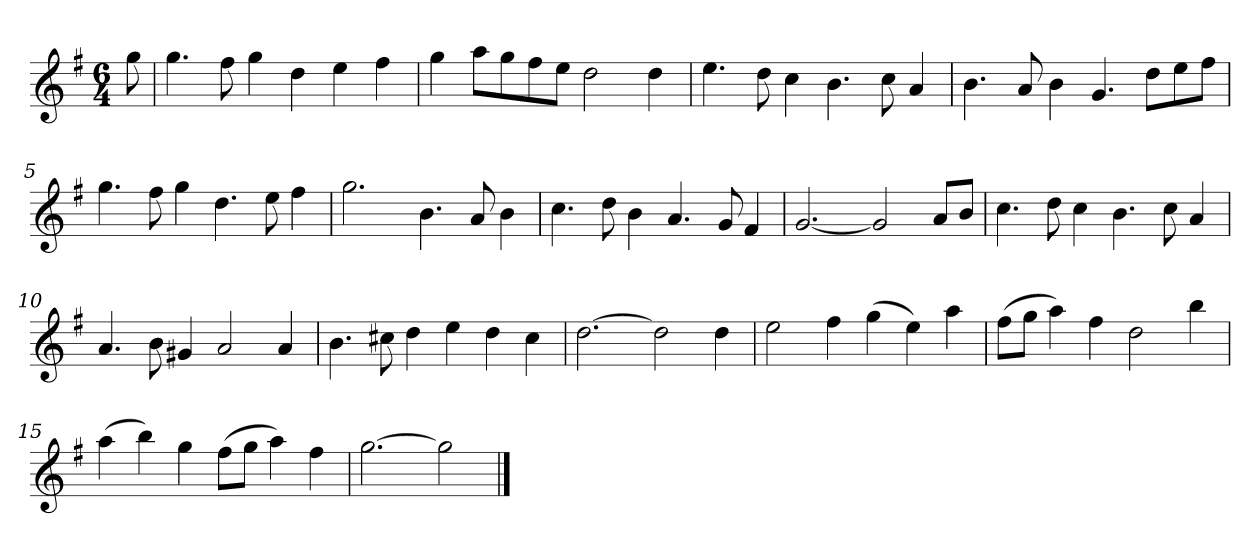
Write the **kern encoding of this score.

**kern
*part1
*staff1
*k[f#]
*M6/4
*MM120
=
8gg
=1
4.gg
8ff#
4gg
4dd
4ee
4ff#
=2
4gg
8aaL
8gg
8ff#
8eeJ
2dd
4dd
=3
4.ee
8dd
4cc
4.b
8cc
4a
=4
4.b
8a
4b
4.g
8ddL
8ee
8ff#J
=5
4.gg
8ff#
4gg
4.dd
8ee
4ff#
=6
2.gg
4.b
8a
4b
=7
4.cc
8dd
4b
4.a
8g
4f#
=8
[2.g
2g]
8aL
8bJ
=9
4.cc
8dd
4cc
4.b
8cc
4a
=10
4.a
8b
4g#X
2a
4a
=11
4.b
8cc#X
4dd
4ee
4dd
4cc#
=12
[2.dd
2dd]
4dd
=13
2ee
4ff#
(4gg
4ee)
4aa
=14
(8ff#L
8ggJ
4aa)
4ff#
2dd
4bb
=15
(4aa
4bb)
4gg
(8ff#L
8ggJ
4aa)
4ff#
=16
[2.gg
2gg]
==
*-
